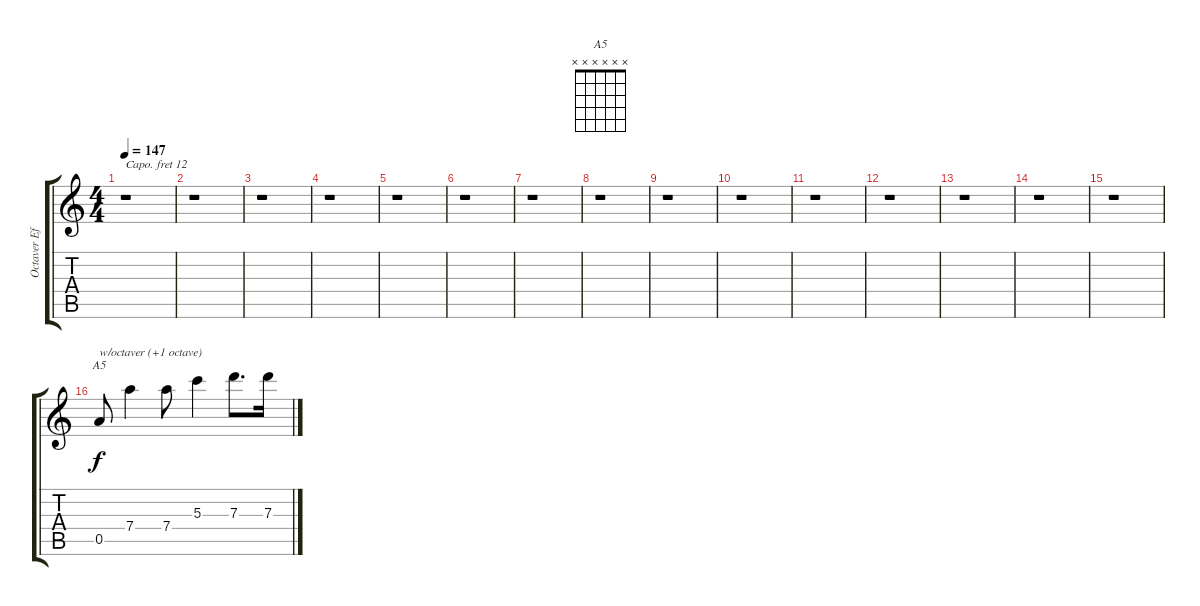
\track ("Octaver Effect" "Octaver Ef") {instrument distortionguitar}
\staff {score tabs}
\capo 12
\tuning (E4 B3 G3 D3 A2 E2) {hide}
\chord ("A5" x x x x x x)
\ts (4 4)
\tempo 147
\clef g2
\ks c
r.1{dy f} |
r.1 |
r.1 |
r.1 |
r.1 |
r.1 |
r.1 |
r.1 |
r.1 |
r.1 |
r.1 |
r.1 |
r.1 |
r.1 |
r.1 |
0.5.8{ch "A5" txt "w/octaver (+1 octave)"} 7.4.4 7.4.8 5.3.4 7.3.8{d} 7.3.16
